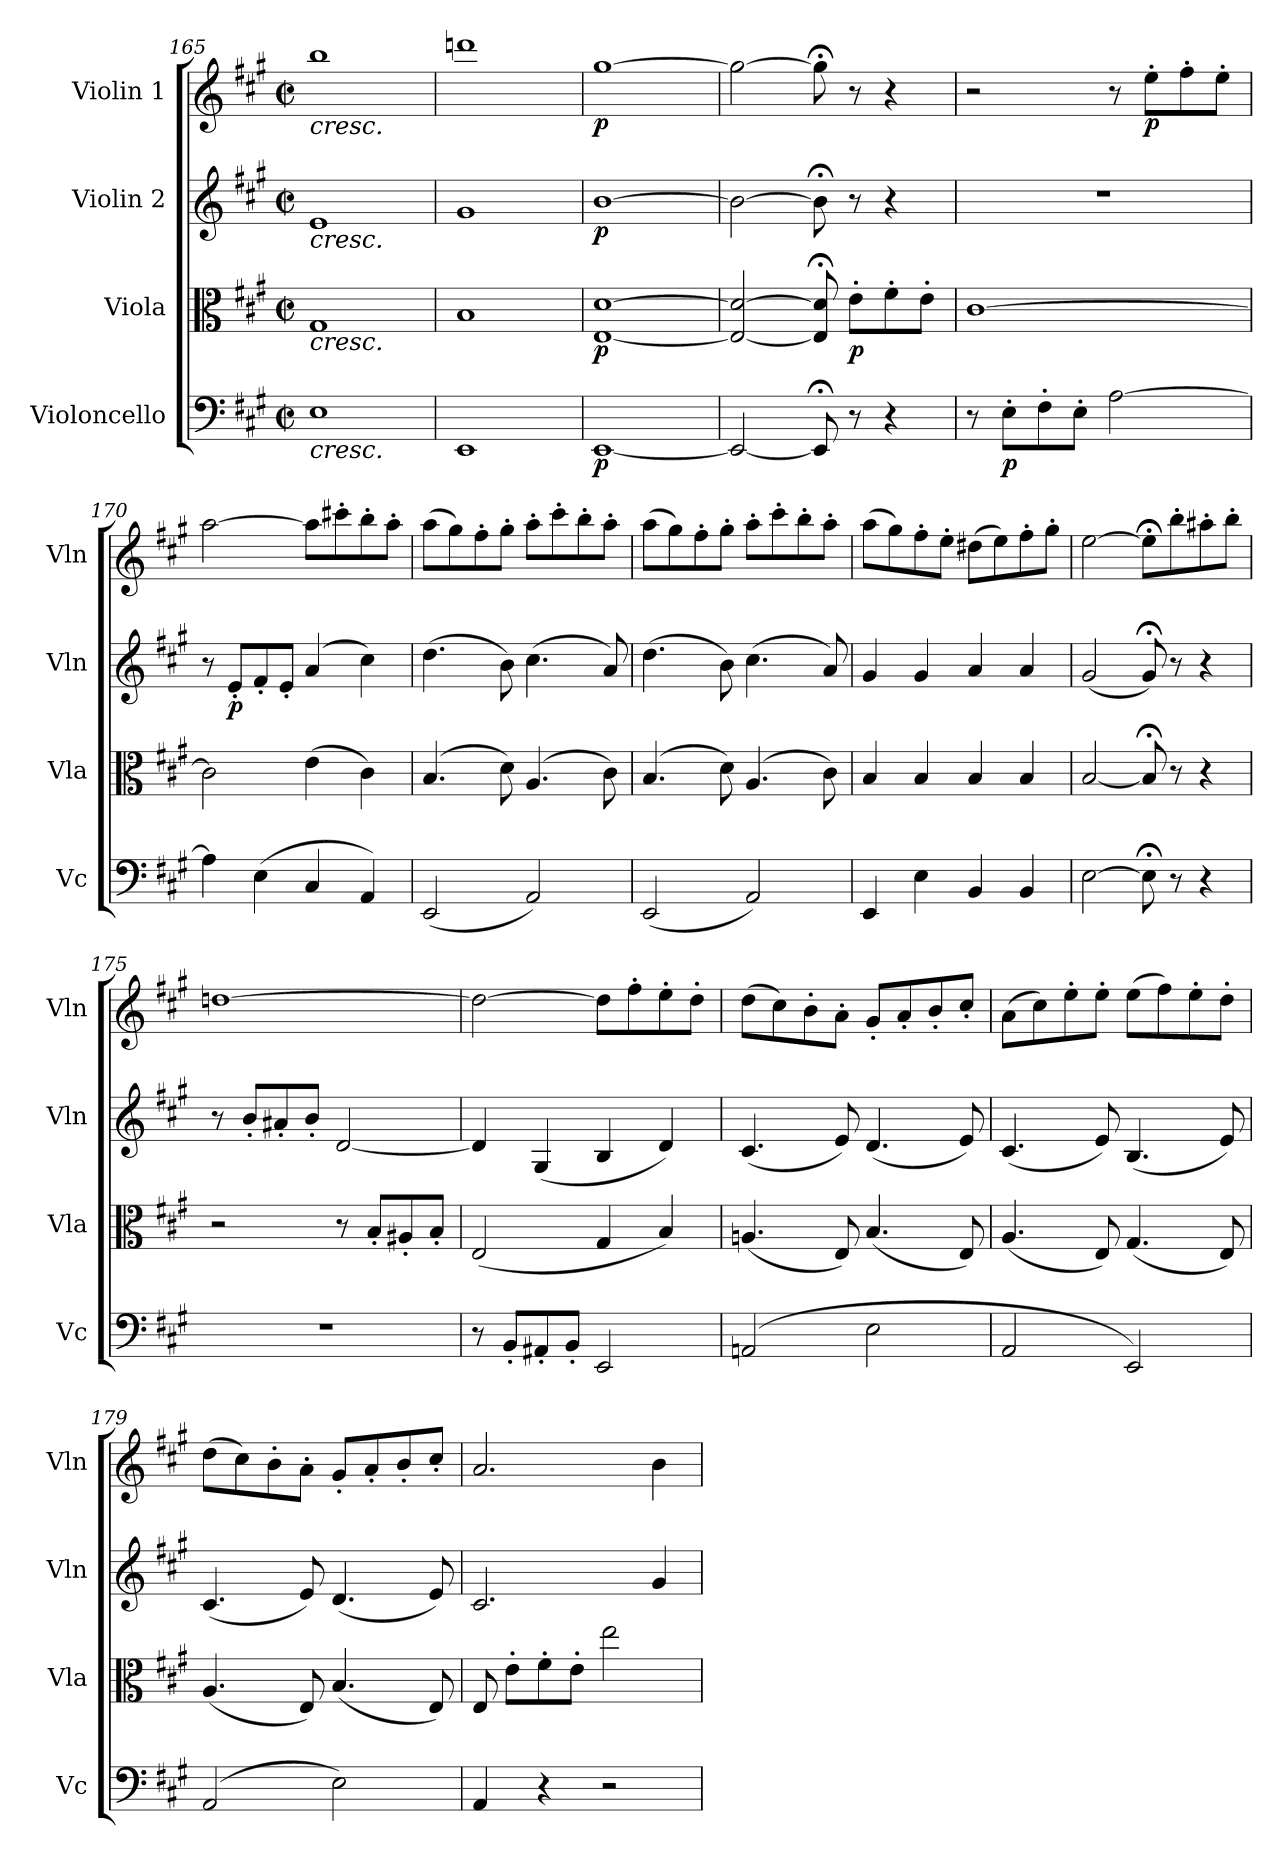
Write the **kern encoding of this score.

**kern	**dynam	**kern	**dynam	**kern	**dynam	**kern	**dynam
*part4	*part4	*part3	*part3	*part2	*part2	*part1	*part1
*staff4	*staff4	*staff3	*staff3	*staff2	*staff2	*staff1	*staff1
*I"Violoncello	*	*I"Viola	*	*I"Violin 2	*	*I"Violin 1	*
*I'Vc	*	*I'Vla	*	*I'Vln	*	*I'Vln	*
*clefF4	*	*clefC3	*	*clefG2	*	*clefG2	*
*k[f#c#g#]	*	*k[f#c#g#]	*	*k[f#c#g#]	*	*k[f#c#g#]	*
*M2/2	*	*M2/2	*	*M2/2	*	*M2/2	*
*met(c|)	*	*met(c|)	*	*met(c|)	*	*met(c|)	*
=165	=165	=165	=165	=165	=165	=165	=165
!	!	!	!	!	!	!LO:TX:b:i:t=cresc.	!
!	!	!	!	!LO:TX:b:i:t=cresc.	!	!	!
!	!	!LO:TX:b:i:t=cresc.	!	!	!	!	!
!LO:TX:b:i:t=cresc.	!	!	!	!	!	!	!
1E	.	1G#	.	1e	.	1bb	.
!!LO:PB:g=z
=166	=166	=166	=166	=166	=166	=166	=166
1EE	.	1B	.	1g#	.	1dddn	.
=167	=167	=167	=167	=167	=167	=167	=167
!	!LO:DY:b	!	!LO:DY:b	!	!LO:DY:b	!	!LO:DY:b
[1EE	p	[1E [1d	p	[1b	p	[1gg#	p
!!LO:LB:g=z
=168	=168	=168	=168	=168	=168	=168	=168
2EE/_	.	2E/_ 2d/_	.	2b\_	.	2gg#\_	.
8EE;</]	.	8E/];< 8d/];<	.	8b;<\]	.	8gg#;<\]	.
!	!	!	!LO:DY:b	!	!	!	!
8r	.	8e'\L	p	8r	.	8r	.
4r	.	8f#'\	.	4r	.	4r	.
.	.	8e'\J	.	.	.	.	.
=169	=169	=169	=169	=169	=169	=169	=169
8r	.	[1c#	.	1r	.	2r	.
!	!LO:DY:b	!	!	!	!	!	!
8E'\L	p	.	.	.	.	.	.
8F#'\	.	.	.	.	.	.	.
8E'\J	.	.	.	.	.	.	.
[2A\	.	.	.	.	.	8r	.
!	!	!	!	!	!	!	!LO:DY:b
.	.	.	.	.	.	8ee'\L	p
.	.	.	.	.	.	8ff#'\	.
.	.	.	.	.	.	8ee'\J	.
=170	=170	=170	=170	=170	=170	=170	=170
4A\]	.	2c#\]	.	8r	.	[2aa\	.
!	!	!	!	!	!LO:DY:b	!	!
.	.	.	.	8e'/L	p	.	.
(4E\	.	.	.	8f#'/	.	.	.
.	.	.	.	8e'/J	.	.	.
4C#/	.	(4e\	.	(4a/	.	8aa\L]	.
.	.	.	.	.	.	8ccc#X'\	.
4AA/)	.	4c#\)	.	4cc#\)	.	8bb'\	.
.	.	.	.	.	.	8aa'\J	.
=171	=171	=171	=171	=171	=171	=171	=171
(2EE/	.	(4.B/	.	(4.dd\	.	(8aa\L	.
.	.	.	.	.	.	8gg#\)	.
.	.	.	.	.	.	8ff#'\	.
.	.	8d\)	.	8b\)	.	8gg#'\J	.
2AA/)	.	(4.A/	.	(4.cc#\	.	8aa'\L	.
.	.	.	.	.	.	8ccc#'\	.
.	.	.	.	.	.	8bb'\	.
.	.	8c#\)	.	8a/)	.	8aa'\J	.
=172	=172	=172	=172	=172	=172	=172	=172
(2EE/	.	(4.B/	.	(4.dd\	.	(8aa\L	.
.	.	.	.	.	.	8gg#\)	.
.	.	.	.	.	.	8ff#'\	.
.	.	8d\)	.	8b\)	.	8gg#'\J	.
2AA/)	.	(4.A/	.	(4.cc#\	.	8aa'\L	.
.	.	.	.	.	.	8ccc#'\	.
.	.	.	.	.	.	8bb'\	.
.	.	8c#\)	.	8a/)	.	8aa'\J	.
!!LO:LB:g=z
=173	=173	=173	=173	=173	=173	=173	=173
4EE/	.	4B/	.	4g#/	.	(8aa\L	.
.	.	.	.	.	.	8gg#\)	.
4E\	.	4B/	.	4g#/	.	8ff#'\	.
.	.	.	.	.	.	8ee'\J	.
4BB/	.	4B/	.	4a/	.	(8dd#X\L	.
.	.	.	.	.	.	8ee\)	.
4BB/	.	4B/	.	4a/	.	8ff#'\	.
.	.	.	.	.	.	8gg#'\J	.
=174	=174	=174	=174	=174	=174	=174	=174
[2E\	.	[2B/	.	(2g#/	.	[2ee\	.
8E;<\]	.	8B;</]	.	8g#;</)	.	8ee;<\L]	.
8r	.	8r	.	8r	.	8bb'\	.
4r	.	4r	.	4r	.	8aa#X'\	.
.	.	.	.	.	.	8bb'\J	.
!!LO:LB:g=z
=175	=175	=175	=175	=175	=175	=175	=175
1r	.	2r	.	8r	.	[1ddn	.
.	.	.	.	8b'/L	.	.	.
.	.	.	.	8a#X'/	.	.	.
.	.	.	.	8b'/J	.	.	.
.	.	8r	.	[2d/	.	.	.
.	.	8B'/L	.	.	.	.	.
.	.	8A#X'/	.	.	.	.	.
.	.	8B'/J	.	.	.	.	.
=176	=176	=176	=176	=176	=176	=176	=176
8r	.	(2E/	.	4d/]	.	2dd\_	.
8BB'/L	.	.	.	.	.	.	.
8AA#X'/	.	.	.	(4G#/	.	.	.
8BB'/J	.	.	.	.	.	.	.
2EE/	.	4G#/	.	4B/	.	8dd\L]	.
.	.	.	.	.	.	8ff#'\	.
.	.	4B/)	.	4d/)	.	8ee'\	.
.	.	.	.	.	.	8dd'\J	.
=177	=177	=177	=177	=177	=177	=177	=177
(2AAn/	.	(4.An/	.	(4.c#/	.	(8dd\L	.
.	.	.	.	.	.	8cc#\)	.
.	.	.	.	.	.	8b'\	.
.	.	8E/)	.	8e/)	.	8a'\J	.
2E\	.	(4.B/	.	(4.d/	.	8g#'/L	.
.	.	.	.	.	.	8a'/	.
.	.	.	.	.	.	8b'/	.
.	.	8E/)	.	8e/)	.	8cc#'/J	.
=178	=178	=178	=178	=178	=178	=178	=178
2AA/	.	(4.A/	.	(4.c#/	.	(8a\L	.
.	.	.	.	.	.	8cc#\)	.
.	.	.	.	.	.	8ee'\	.
.	.	8E/)	.	8e/)	.	8ee'\J	.
2EE/)	.	(4.G#/	.	(4.B/	.	(8ee\L	.
.	.	.	.	.	.	8ff#\)	.
.	.	.	.	.	.	8ee'\	.
.	.	8E/)	.	8e/)	.	8dd'\J	.
!!LO:LB:g=z
=179	=179	=179	=179	=179	=179	=179	=179
(2AA/	.	(4.A/	.	(4.c#/	.	(8dd\L	.
.	.	.	.	.	.	8cc#\)	.
.	.	.	.	.	.	8b'\	.
.	.	8E/)	.	8e/)	.	8a'\J	.
2E\)	.	(4.B/	.	(4.d/	.	8g#'/L	.
.	.	.	.	.	.	8a'/	.
.	.	.	.	.	.	8b'/	.
.	.	8E/)	.	8e/)	.	8cc#'/J	.
=180	=180	=180	=180	=180	=180	=180	=180
4AA/	.	8E/	.	2.c#/	.	2.a/	.
.	.	8e'\L	.	.	.	.	.
4r	.	8f#'\	.	.	.	.	.
.	.	8e'\J	.	.	.	.	.
2r	.	2ee\	.	.	.	.	.
.	.	.	.	4g#/	.	4b\	.
=	=	=	=	=	=	=	=
*-	*-	*-	*-	*-	*-	*-	*-
